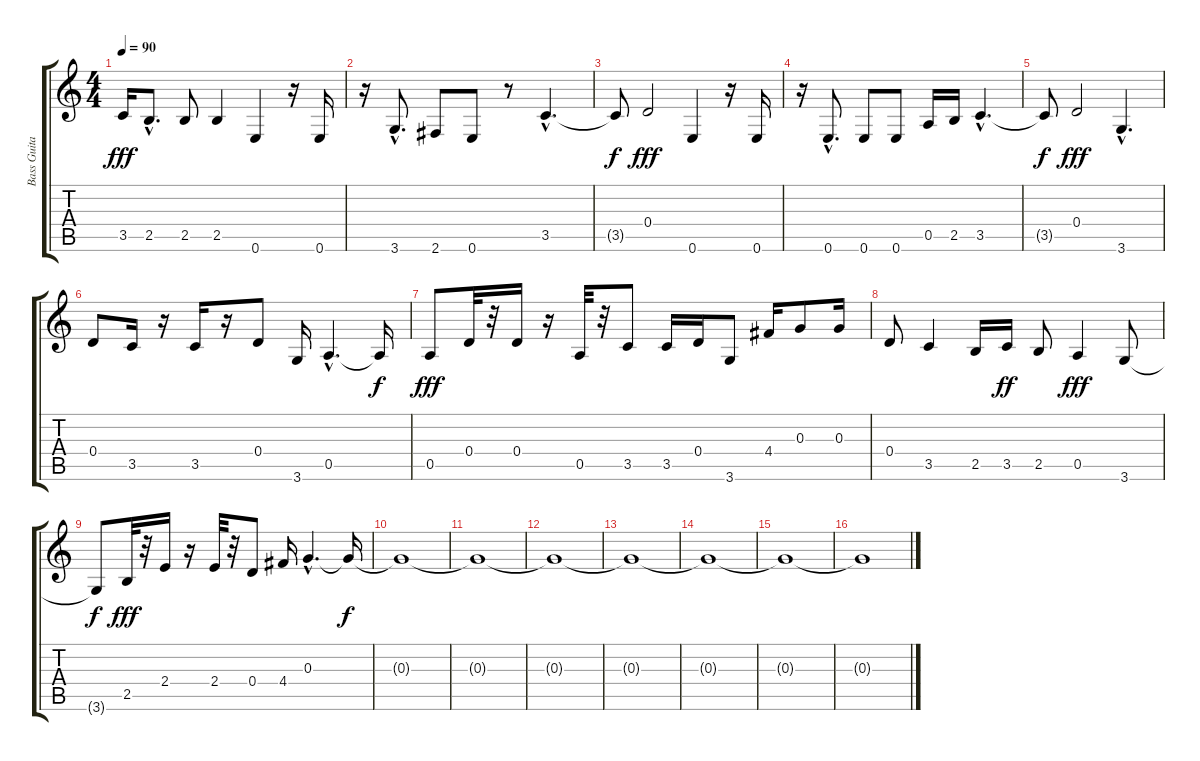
\track ("Bass Guitar" "Bass Guita") {instrument acousticbass}
\staff {score tabs}
\tuning (E4 B3 G3 D3 A2 E2) {hide}
\ts (4 4)
\tempo 90
\clef g2
\ks c
3.5.16{dy fff} 2.5{hac}.8{d} 2.5.8 2.5.4 0.6.4 r.16 0.6.16 |
r.16 3.6{hac}.8{d} 2.6.8 0.6.8 r.8 3.5{hac}.4{d} |
3.5{t}.8{dy f} 0.4.2{dy fff} 0.6.4 r.16 0.6.16 |
r.16 0.6{hac}.8{d} 0.6.8 0.6.8 0.5.16 2.5.16 3.5{hac}.4{d} |
3.5{t}.8{dy f} 0.4.2{dy fff} 3.6{hac}.4{d} |
0.4.8 3.5.16 r.16 3.5.16 r.16 0.4.8 3.6.16 0.5{hac}.4{d} 0.5{t}.16{dy f} |
0.5.8{dy fff} 0.4.32 r.32 0.4.16 r.16 0.5.32 r.32 3.5.8 3.5.16 0.4.16 3.6.8 4.4.16 0.3.8 0.3.16 |
0.4.8 3.5.4 2.5.16 3.5.16{dy ff} 2.5.8 0.5.4{dy fff} 3.6.8 |
3.6{t}.8{dy f} 2.5.32{dy fff} r.32 2.4.16 r.16 2.4.32 r.32 0.4.8 4.4.16 0.3{hac}.4{d} 0.3{t}.16{dy f} |
0.3{t}.1 |
0.3{t}.1 |
0.3{t}.1 |
0.3{t}.1 |
0.3{t}.1 |
0.3{t}.1 |
0.3{t}.1
